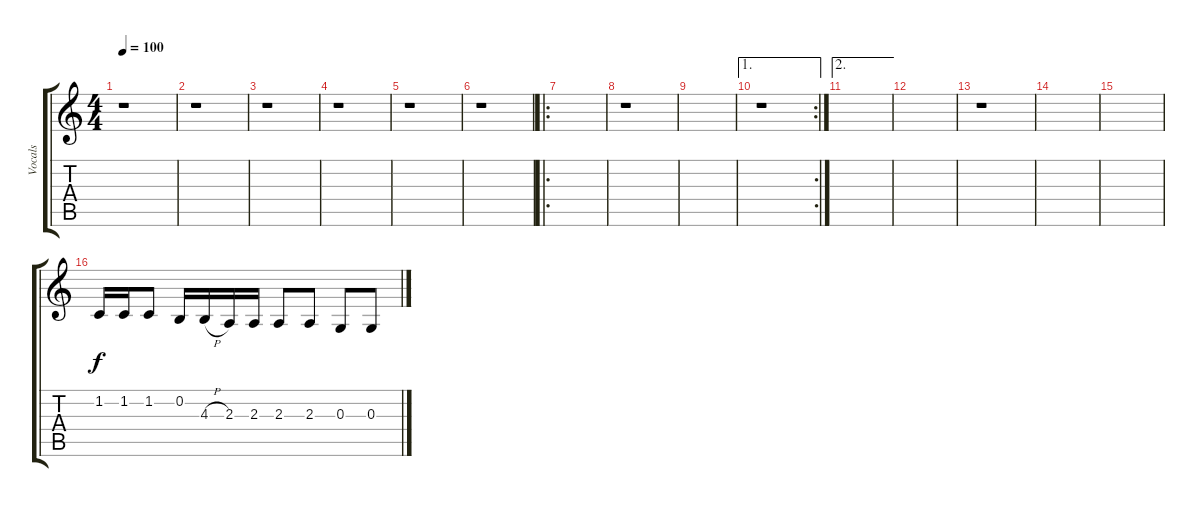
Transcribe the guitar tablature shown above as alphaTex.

\track ("Vocals" "Vocals") {instrument choiraahs}
\staff {score tabs}
\tuning (E4 B3 G3 D3 A2 E2) {hide}
\ts (4 4)
\tempo 100
\clef g2
\ks c
r.1{dy f} |
r.1 |
r.1 |
r.1 |
r.1 |
r.1 |
\ro
|
r.1 |
|
\ae 1
\rc 2
r.1 |
\ae 2
|
|
r.1 |
|
|
1.2.16 1.2.16 1.2.8 0.2.16 4.3{h}.16 2.3.16 2.3.16 2.3.8 2.3.8 0.3.8 0.3.8
